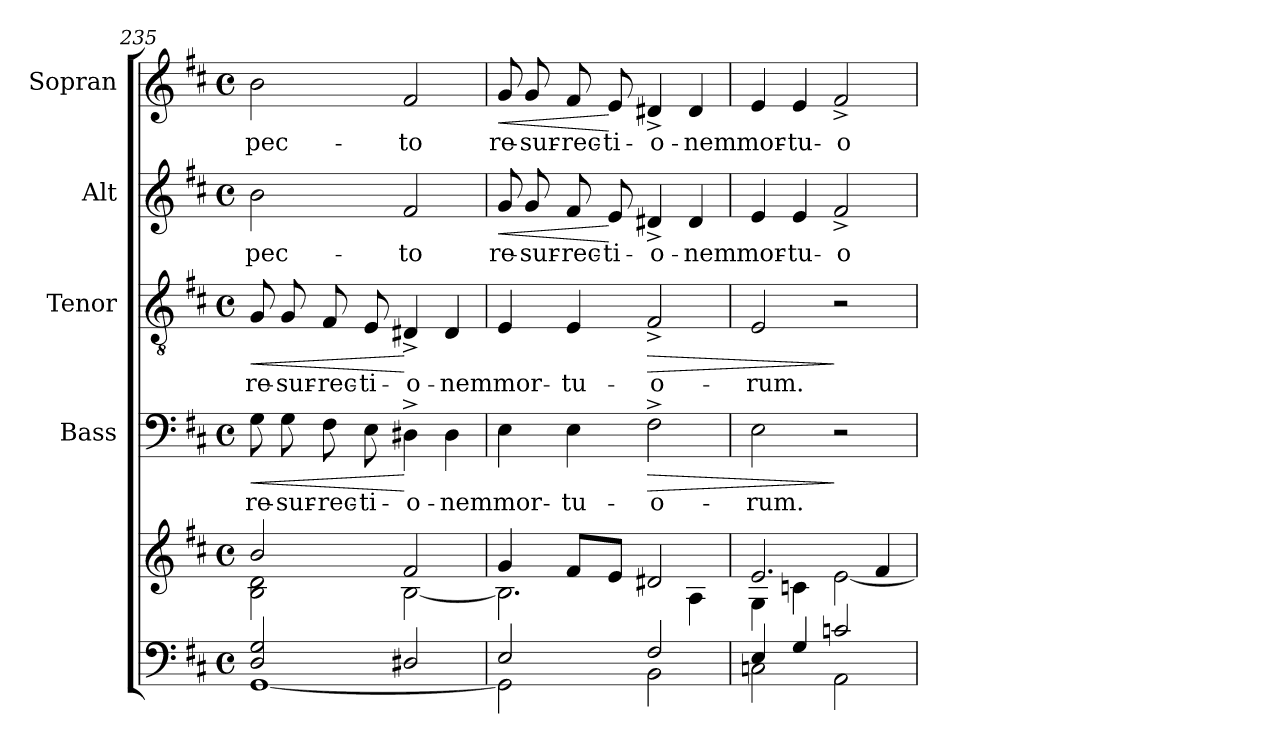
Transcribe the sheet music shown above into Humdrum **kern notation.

**kern	**kern	**kern	**text	**dynam	**kern	**text	**dynam	**kern	**text	**dynam	**kern	**text	**dynam
*part5	*part5	*part4	*part4	*part4	*part3	*part3	*part3	*part2	*part2	*part2	*part1	*part1	*part1
*staff6	*staff5	*staff4	*staff4	*staff4	*staff3	*staff3	*staff3	*staff2	*staff2	*staff2	*staff1	*staff1	*staff1
*	*	*I"Bass	*	*	*I"Tenor	*	*	*I"Alt	*	*	*I"Sopran	*	*
*	*	*I'B.	*	*	*I'T.	*	*	*I'A.	*	*	*I'S.	*	*
!!LO:LB:g=z
*clefF4	*clefG2	*clefF4	*	*	*clefGv2	*	*	*clefG2	*	*	*clefG2	*	*
*k[f#c#]	*k[f#c#]	*k[f#c#]	*	*	*k[f#c#]	*	*	*k[f#c#]	*	*	*k[f#c#]	*	*
*D:	*D:	*D:	*	*	*D:	*	*	*D:	*	*	*D:	*	*
*M4/4	*M4/4	*M4/4	*	*	*M4/4	*	*	*M4/4	*	*	*M4/4	*	*
*met(c)	*met(c)	*met(c)	*	*	*met(c)	*	*	*met(c)	*	*	*met(c)	*	*
=235	=235	=235	=235	=235	=235	=235	=235	=235	=235	=235	=235	=235	=235
*^	*^	*	*	*	*	*	*	*	*	*	*	*	*
!	!	!	!	!	!LO:LY:b	!LO:HP:b	!	!LO:LY:b	!LO:HP:b	!	!LO:LY:b	!	!	!LO:LY:b	!
2D/ 2G/	[<1GG	2b/	2B\ 2d\	8G\	re-	<	8G/	re-	<	2b\	-pec-	.	2b\	-pec-	.
!	!	!	!	!	!LO:LY:b	!	!	!LO:LY:b	!	!	!	!	!	!	!
.	.	.	.	8G\	-sur-	.	8G/	-sur-	.	.	.	.	.	.	.
!	!	!	!	!	!LO:LY:b	!	!	!LO:LY:b	!	!	!	!	!	!	!
.	.	.	.	8F#\	-rec-	.	8F#/	-rec-	.	.	.	.	.	.	.
!	!	!	!	!	!LO:LY:b	!	!	!LO:LY:b	!	!	!	!	!	!	!
.	.	.	.	8E\	-ti-	.	8E/	-ti-	.	.	.	.	.	.	.
!	!	!	!	!	!LO:LY:b	!	!	!LO:LY:b	!	!	!LO:LY:b	!	!	!LO:LY:b	!
2D#X/	.	2f#/	[<2B\	4D#X^>\	-o-	[	4D#X^>/	-o-	[	2f#/	-to	.	2f#/	-to	.
!	!	!	!	!	!LO:LY:b	!	!	!LO:LY:b	!	!	!	!	!	!	!
.	.	.	.	4D#\	-nem	.	4D#/	-nem	.	.	.	.	.	.	.
=236	=236	=236	=236	=236	=236	=236	=236	=236	=236	=236	=236	=236	=236	=236	=236
!	!	!	!	!	!LO:LY:b	!	!	!LO:LY:b	!	!	!LO:LY:b	!LO:HP:b	!	!LO:LY:b	!LO:HP:b
2E/	2GG\]	4g/	2.B\]	4E\	mor-	.	4E/	mor-	.	8g/	re-	<	8g/	re-	<
!	!	!	!	!	!	!	!	!	!	!	!LO:LY:b	!	!	!LO:LY:b	!
.	.	.	.	.	.	.	.	.	.	8g/	-sur-	.	8g/	-sur-	.
!	!	!	!	!	!LO:LY:b	!	!	!LO:LY:b	!	!	!LO:LY:b	!	!	!LO:LY:b	!
.	.	8f#/L	.	4E\	-tu-	.	4E/	-tu-	.	8f#/	-rec-	.	8f#/	-rec-	.
!	!	!	!	!	!	!	!	!	!	!	!LO:LY:b	!	!	!LO:LY:b	!
.	.	8e/J	.	.	.	.	.	.	.	8e/	-ti-	[	8e/	-ti-	[
!	!	!	!	!	!LO:LY:b	!LO:HP:b	!	!LO:LY:b	!LO:HP:b	!	!LO:LY:b	!	!	!LO:LY:b	!
2F#/	2BB\	2d#X/	.	2F#^>\	-o-	>	2F#^>/	-o-	>	4d#X^>/	-o-	.	4d#X^>/	-o-	.
!	!	!	!	!	!	!	!	!	!	!	!LO:LY:b	!	!	!LO:LY:b	!
.	.	.	4A\	.	.	.	.	.	.	4d#/	-nem	.	4d#/	-nem	.
=237	=237	=237	=237	=237	=237	=237	=237	=237	=237	=237	=237	=237	=237	=237	=237
!	!	!	!	!	!LO:LY:b	!	!	!LO:LY:b	!	!	!LO:LY:b	!	!	!LO:LY:b	!
4E/	2Cn\	2.e/	4G\	2E\	-rum.	.	2E/	-rum.	.	4e/	mor-	.	4e/	mor-	.
!	!	!	!	!	!	!	!	!	!	!	!LO:LY:b	!	!	!LO:LY:b	!
4G/	.	.	4cn\	.	.	.	.	.	.	4e/	-tu-	.	4e/	-tu-	.
!	!	!	!	!	!	!	!	!	!	!	!LO:LY:b	!	!	!LO:LY:b	!
2cn/	2AA\	.	[<2e\	2r	.	]	2r	.	]	2f#^>/	-o-	.	2f#^>/	-o-	.
.	.	4f#/	.	.	.	.	.	.	.	.	.	.	.	.	.
*v	*v	*	*	*	*	*	*	*	*	*	*	*	*	*	*
*	*v	*v	*	*	*	*	*	*	*	*	*	*	*	*
=	=	=	=	=	=	=	=	=	=	=	=	=	=
*-	*-	*-	*-	*-	*-	*-	*-	*-	*-	*-	*-	*-	*-
